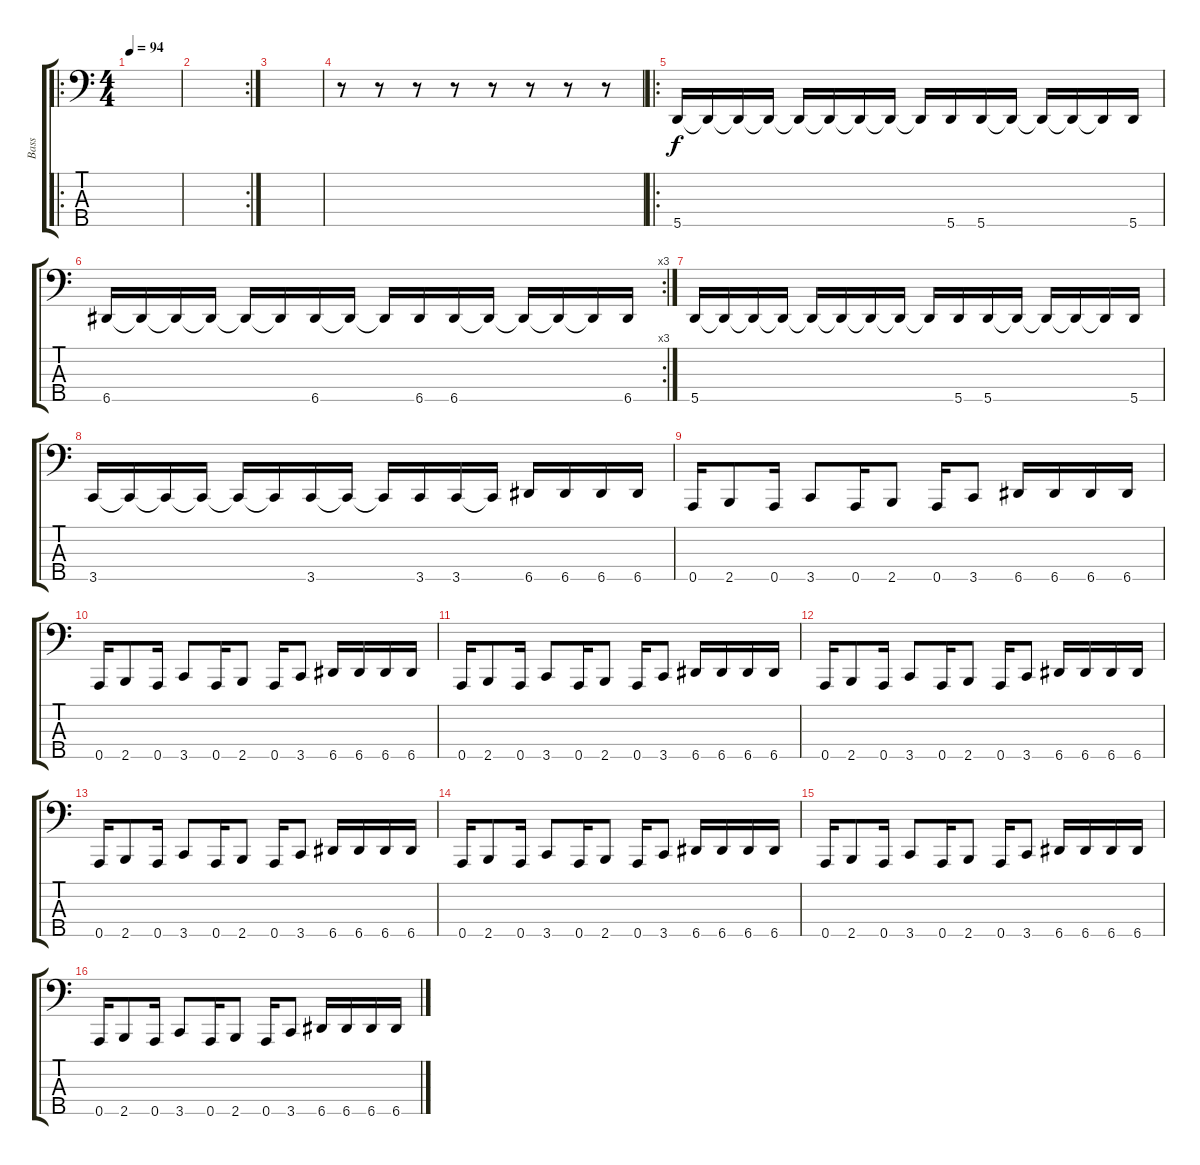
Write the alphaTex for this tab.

\track ("Bass" "Bass") {instrument slapbass1}
\staff {score tabs}
\tuning (F2 C2 G1 D1 A0) {hide}
\ro
\ts (4 4)
\tempo 94
\clef f4
\ks c
|
\rc 2
|
|
r.8 r.8 r.8 r.8 r.8 r.8 r.8 r.8 |
\ro
5.5.16{dy f} 5.5{t}.16 5.5{t}.16 5.5{t}.16 5.5{t}.16 5.5{t}.16 5.5{t}.16 5.5{t}.16 5.5{t}.16 5.5.16 5.5.16 5.5{t}.16 5.5{t}.16 5.5{t}.16 5.5{t}.16 5.5.16 |
\rc 3
6.5.16 6.5{t}.16 6.5{t}.16 6.5{t}.16 6.5{t}.16 6.5{t}.16 6.5.16 6.5{t}.16 6.5{t}.16 6.5.16 6.5.16 6.5{t}.16 6.5{t}.16 6.5{t}.16 6.5{t}.16 6.5.16 |
5.5.16 5.5{t}.16 5.5{t}.16 5.5{t}.16 5.5{t}.16 5.5{t}.16 5.5{t}.16 5.5{t}.16 5.5{t}.16 5.5.16 5.5.16 5.5{t}.16 5.5{t}.16 5.5{t}.16 5.5{t}.16 5.5.16 |
3.5.16 3.5{t}.16 3.5{t}.16 3.5{t}.16 3.5{t}.16 3.5{t}.16 3.5.16 3.5{t}.16 3.5{t}.16 3.5.16 3.5.16 3.5{t}.16 6.5.16 6.5.16 6.5.16 6.5.16 |
0.5.16 2.5.8 0.5.16 3.5.8 0.5.16 2.5.8 0.5.16 3.5.8 6.5.16 6.5.16 6.5.16 6.5.16 |
0.5.16 2.5.8 0.5.16 3.5.8 0.5.16 2.5.8 0.5.16 3.5.8 6.5.16 6.5.16 6.5.16 6.5.16 |
0.5.16 2.5.8 0.5.16 3.5.8 0.5.16 2.5.8 0.5.16 3.5.8 6.5.16 6.5.16 6.5.16 6.5.16 |
0.5.16 2.5.8 0.5.16 3.5.8 0.5.16 2.5.8 0.5.16 3.5.8 6.5.16 6.5.16 6.5.16 6.5.16 |
0.5.16 2.5.8 0.5.16 3.5.8 0.5.16 2.5.8 0.5.16 3.5.8 6.5.16 6.5.16 6.5.16 6.5.16 |
0.5.16 2.5.8 0.5.16 3.5.8 0.5.16 2.5.8 0.5.16 3.5.8 6.5.16 6.5.16 6.5.16 6.5.16 |
0.5.16 2.5.8 0.5.16 3.5.8 0.5.16 2.5.8 0.5.16 3.5.8 6.5.16 6.5.16 6.5.16 6.5.16 |
0.5.16 2.5.8 0.5.16 3.5.8 0.5.16 2.5.8 0.5.16 3.5.8 6.5.16 6.5.16 6.5.16 6.5.16
